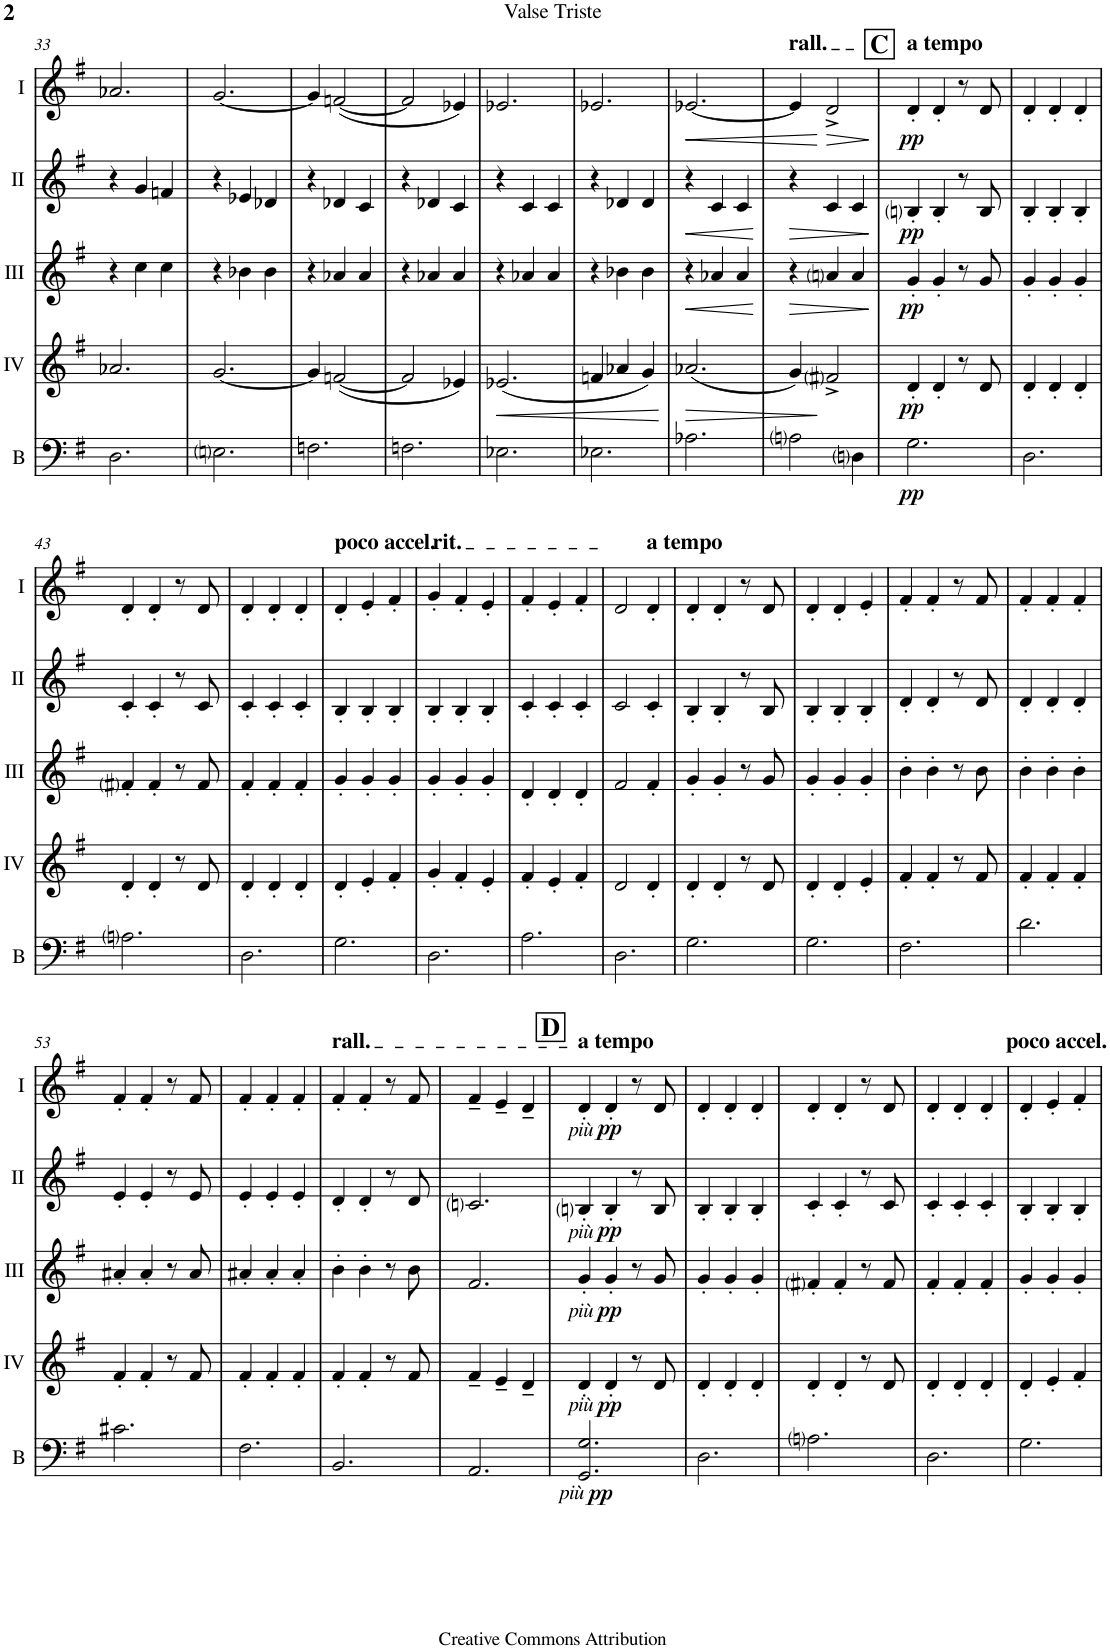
**kern	**dynam	**kern	**dynam	**kern	**dynam	**kern	**dynam	**kern	**dynam
*part5	*part5	*part4	*part4	*part3	*part3	*part2	*part2	*part1	*part1
*staff5	*staff5	*staff4	*staff4	*staff3	*staff3	*staff2	*staff2	*staff1	*staff1
*I"Bass	*	*I"Acc. 4	*	*I"Acc. 3	*	*I"Acc. 2	*	*I"Acc. 1	*
*I'B	*	*	*	*	*	*	*	*	*
!!LO:PB:g=z
*clefF4	*	*clefG2	*	*clefG2	*	*clefG2	*	*clefG2	*
*Trd7c12	*	*Trd7c12	*	*Trd7c12	*	*	*	*	*
*k[f#]	*	*k[f#]	*	*k[f#]	*	*k[f#]	*	*k[f#]	*
*M3/4	*	*M3/4	*	*M3/4	*	*M3/4	*	*M3/4	*
=33	=33	=33	=33	=33	=33	=33	=33	=33	=33
2.D\	.	2.a-X/	.	4r	.	4r	.	2.a-X/	.
.	.	.	.	4cc\	.	4g/	.	.	.
.	.	.	.	4cc\	.	4fn/	.	.	.
=34	=34	=34	=34	=34	=34	=34	=34	=34	=34
2.Eni\	.	[2.g/	.	4r	.	4r	.	[2.g/	.
.	.	.	.	4b-X\	.	4e-X/	.	.	.
.	.	.	.	4b-\	.	4d-X/	.	.	.
=35	=35	=35	=35	=35	=35	=35	=35	=35	=35
2.Fn\	.	4g/]	.	4r	.	4r	.	4g/]	.
.	.	([2fn/	.	4a-X/	.	4d-X/	.	([2fn/	.
.	.	.	.	4a-/	.	4c/	.	.	.
=36	=36	=36	=36	=36	=36	=36	=36	=36	=36
2.Fn\	.	2f/]	.	4r	.	4r	.	2f/]	.
.	.	.	.	4a-X/	.	4d-X/	.	.	.
.	.	4e-X/)	.	4a-/	.	4c/	.	4e-X/)	.
=37	=37	=37	=37	=37	=37	=37	=37	=37	=37
!	!	!	!LO:HP:b	!	!	!	!	!	!
2.E-X\	.	(2.e-X/	<	4r	.	4r	.	2.e-X/	.
.	.	.	.	4a-X/	.	4c/	.	.	.
.	.	.	.	4a-/	.	4c/	.	.	.
=38	=38	=38	=38	=38	=38	=38	=38	=38	=38
2.E-X\	.	4fn/	.	4r	.	4r	.	2.e-X/	.
.	.	4a-X/	.	4b-X\	.	4d-X/	.	.	.
.	.	4g/)	.	4b-\	.	4d-/	.	.	.
.	.	.	[	.	.	.	.	.	.
=39	=39	=39	=39	=39	=39	=39	=39	=39	=39
!	!	!	!LO:HP:b	!	!LO:HP:b	!	!LO:HP:b	!	!LO:HP:b
2.A-X\	.	(2.a-X/	>	4r	<	4r	<	[2.e-X/	<
.	.	.	.	4a-X/	.	4c/	.	.	.
.	.	.	.	4a-/	.	4c/	.	.	.
.	.	.	.	.	[	.	[	.	.
=40	=40	=40	=40	=40	=40	=40	=40	=40	=40
!	!	!	!	!	!	!	!	!LO:TX:a:t=rall.	!
!	!	!	!	!	!LO:HP:b	!	!LO:HP:b	!	!
2Ani\	.	4g/)	.	4r	>	4r	>	4e-/]	.
!	!	!	!	!	!	!	!	!	!LO:HP:n=1:b
.	.	2f#i^/	]	4ani/	.	4c/	.	2d^/	[ >
4Dni\	.	.	.	4a/	.	4c/	.	.	.
.	.	.	.	.	]	.	]	.	]
=41	=41	=41	=41	=41	=41	=41	=41	=41	=41
!!LO:REH:place=s1:a:B:cj:fs=14:t=C
!	!	!	!	!	!	!	!	!LO:TX:a:B:t=a tempo	!
!	!LO:DY:b	!	!LO:DY:b	!	!LO:DY:b	!	!LO:DY:b	!	!LO:DY:b
2.G\	pp	4d'/	pp	4g'/	pp	4Bni'/	pp	4d'/	pp
.	.	4d'/	.	4g'/	.	4B'/	.	4d'/	.
.	.	8r	.	8r	.	8r	.	8r	.
.	.	8d/	.	8g/	.	8B/	.	8d/	.
=42	=42	=42	=42	=42	=42	=42	=42	=42	=42
2.D\	.	4d'/	.	4g'/	.	4B'/	.	4d'/	.
.	.	4d'/	.	4g'/	.	4B'/	.	4d'/	.
.	.	4d'/	.	4g'/	.	4B'/	.	4d'/	.
!!LO:LB:g=z
=43	=43	=43	=43	=43	=43	=43	=43	=43	=43
2.Ani\	.	4d'/	.	4f#i'/	.	4c'/	.	4d'/	.
.	.	4d'/	.	4f#'/	.	4c'/	.	4d'/	.
.	.	8r	.	8r	.	8r	.	8r	.
.	.	8d/	.	8f#/	.	8c/	.	8d/	.
=44	=44	=44	=44	=44	=44	=44	=44	=44	=44
2.D\	.	4d'/	.	4f#'/	.	4c'/	.	4d'/	.
.	.	4d'/	.	4f#'/	.	4c'/	.	4d'/	.
.	.	4d'/	.	4f#'/	.	4c'/	.	4d'/	.
=45	=45	=45	=45	=45	=45	=45	=45	=45	=45
!	!	!	!	!	!	!	!	!LO:TX:a:t=poco accel.	!
2.G\	.	4d'/	.	4g'/	.	4B'/	.	4d'/	.
.	.	4e'/	.	4g'/	.	4B'/	.	4e'/	.
.	.	4f#'/	.	4g'/	.	4B'/	.	4f#'/	.
=46	=46	=46	=46	=46	=46	=46	=46	=46	=46
!	!	!	!	!	!	!	!	!LO:TX:a:t=rit.	!
2.D\	.	4g'/	.	4g'/	.	4B'/	.	4g'/	.
.	.	4f#'/	.	4g'/	.	4B'/	.	4f#'/	.
.	.	4e'/	.	4g'/	.	4B'/	.	4e'/	.
=47	=47	=47	=47	=47	=47	=47	=47	=47	=47
2.A\	.	4f#'/	.	4d'/	.	4c'/	.	4f#'/	.
.	.	4e'/	.	4d'/	.	4c'/	.	4e'/	.
.	.	4f#'/	.	4d'/	.	4c'/	.	4f#'/	.
=48	=48	=48	=48	=48	=48	=48	=48	=48	=48
2.D\	.	2d/	.	2f#/	.	2c/	.	2d/	.
!	!	!	!	!	!	!	!	!LO:TX:a:B:t=a tempo	!
.	.	4d'/	.	4f#'/	.	4c'/	.	4d'/	.
=49	=49	=49	=49	=49	=49	=49	=49	=49	=49
2.G\	.	4d'/	.	4g'/	.	4B'/	.	4d'/	.
.	.	4d'/	.	4g'/	.	4B'/	.	4d'/	.
.	.	8r	.	8r	.	8r	.	8r	.
.	.	8d/	.	8g/	.	8B/	.	8d/	.
=50	=50	=50	=50	=50	=50	=50	=50	=50	=50
2.G\	.	4d'/	.	4g'/	.	4B'/	.	4d'/	.
.	.	4d'/	.	4g'/	.	4B'/	.	4d'/	.
.	.	4e'/	.	4g'/	.	4B'/	.	4e'/	.
=51	=51	=51	=51	=51	=51	=51	=51	=51	=51
2.F#\	.	4f#'/	.	4b'\	.	4d'/	.	4f#'/	.
.	.	4f#'/	.	4b'\	.	4d'/	.	4f#'/	.
.	.	8r	.	8r	.	8r	.	8r	.
.	.	8f#/	.	8b\	.	8d/	.	8f#/	.
=52	=52	=52	=52	=52	=52	=52	=52	=52	=52
2.d\	.	4f#'/	.	4b'\	.	4d'/	.	4f#'/	.
.	.	4f#'/	.	4b'\	.	4d'/	.	4f#'/	.
.	.	4f#'/	.	4b'\	.	4d'/	.	4f#'/	.
!!LO:LB:g=z
=53	=53	=53	=53	=53	=53	=53	=53	=53	=53
2.c#X\	.	4f#'/	.	4a#X'/	.	4e'/	.	4f#'/	.
.	.	4f#'/	.	4a#'/	.	4e'/	.	4f#'/	.
.	.	8r	.	8r	.	8r	.	8r	.
.	.	8f#/	.	8a#/	.	8e/	.	8f#/	.
=54	=54	=54	=54	=54	=54	=54	=54	=54	=54
2.F#\	.	4f#'/	.	4a#X'/	.	4e'/	.	4f#'/	.
.	.	4f#'/	.	4a#'/	.	4e'/	.	4f#'/	.
.	.	4f#'/	.	4a#'/	.	4e'/	.	4f#'/	.
=55	=55	=55	=55	=55	=55	=55	=55	=55	=55
!	!	!	!	!	!	!	!	!LO:TX:a:t=rall.	!
2.BB/	.	4f#'/	.	4b'\	.	4d'/	.	4f#'/	.
.	.	4f#'/	.	4b'\	.	4d'/	.	4f#'/	.
.	.	8r	.	8r	.	8r	.	8r	.
.	.	8f#/	.	8b\	.	8d/	.	8f#/	.
=56	=56	=56	=56	=56	=56	=56	=56	=56	=56
2.AA/	.	4f#~/	.	2.f#/	.	2.cni/	.	4f#~/	.
.	.	4e~/	.	.	.	.	.	4e~/	.
.	.	4d~/	.	.	.	.	.	4d~/	.
=57	=57	=57	=57	=57	=57	=57	=57	=57	=57
*^	*	*	*	*	*	*	*	*	*
!!LO:REH:place=s1:a:B:cj:fs=14:t=D
!	!	!	!	!	!	!	!	!	!LO:TX:a:B:t=a tempo	!
!	!	!	!	!	!	!	!	!	!LO:TX:b:i:t=più	!
!	!	!	!	!	!	!	!LO:TX:b:i:t=più	!	!	!
!	!	!	!	!	!LO:TX:b:i:t=più	!	!	!	!	!
!	!	!	!LO:TX:b:i:t=più	!	!	!	!	!	!	!
!LO:TX:b:i:t=più	!	!	!	!	!	!	!	!	!	!
2.GG/ 2.G/	4ryy	.	4d'/	.	4g'/	.	4Bni'/	.	4d'/	.
!	!	!LO:DY:b	!	!LO:DY:b	!	!LO:DY:b	!	!LO:DY:b	!	!LO:DY:b
.	2ryy	pp	4d'/	pp	4g'/	pp	4B'/	pp	4d'/	pp
.	.	.	8r	.	8r	.	8r	.	8r	.
.	.	.	8d/	.	8g/	.	8B/	.	8d/	.
*v	*v	*	*	*	*	*	*	*	*	*
=58	=58	=58	=58	=58	=58	=58	=58	=58	=58
2.D\	.	4d'/	.	4g'/	.	4B'/	.	4d'/	.
.	.	4d'/	.	4g'/	.	4B'/	.	4d'/	.
.	.	4d'/	.	4g'/	.	4B'/	.	4d'/	.
=59	=59	=59	=59	=59	=59	=59	=59	=59	=59
2.Ani\	.	4d'/	.	4f#i'/	.	4c'/	.	4d'/	.
.	.	4d'/	.	4f#'/	.	4c'/	.	4d'/	.
.	.	8r	.	8r	.	8r	.	8r	.
.	.	8d/	.	8f#/	.	8c/	.	8d/	.
=60	=60	=60	=60	=60	=60	=60	=60	=60	=60
2.D\	.	4d'/	.	4f#'/	.	4c'/	.	4d'/	.
.	.	4d'/	.	4f#'/	.	4c'/	.	4d'/	.
.	.	4d'/	.	4f#'/	.	4c'/	.	4d'/	.
=61	=61	=61	=61	=61	=61	=61	=61	=61	=61
!	!	!	!	!	!	!	!	!LO:TX:a:t=poco accel.	!
2.G\	.	4d'/	.	4g'/	.	4B'/	.	4d'/	.
.	.	4e'/	.	4g'/	.	4B'/	.	4e'/	.
.	.	4f#'/	.	4g'/	.	4B'/	.	4f#'/	.
=	=	=	=	=	=	=	=	=	=
*-	*-	*-	*-	*-	*-	*-	*-	*-	*-
